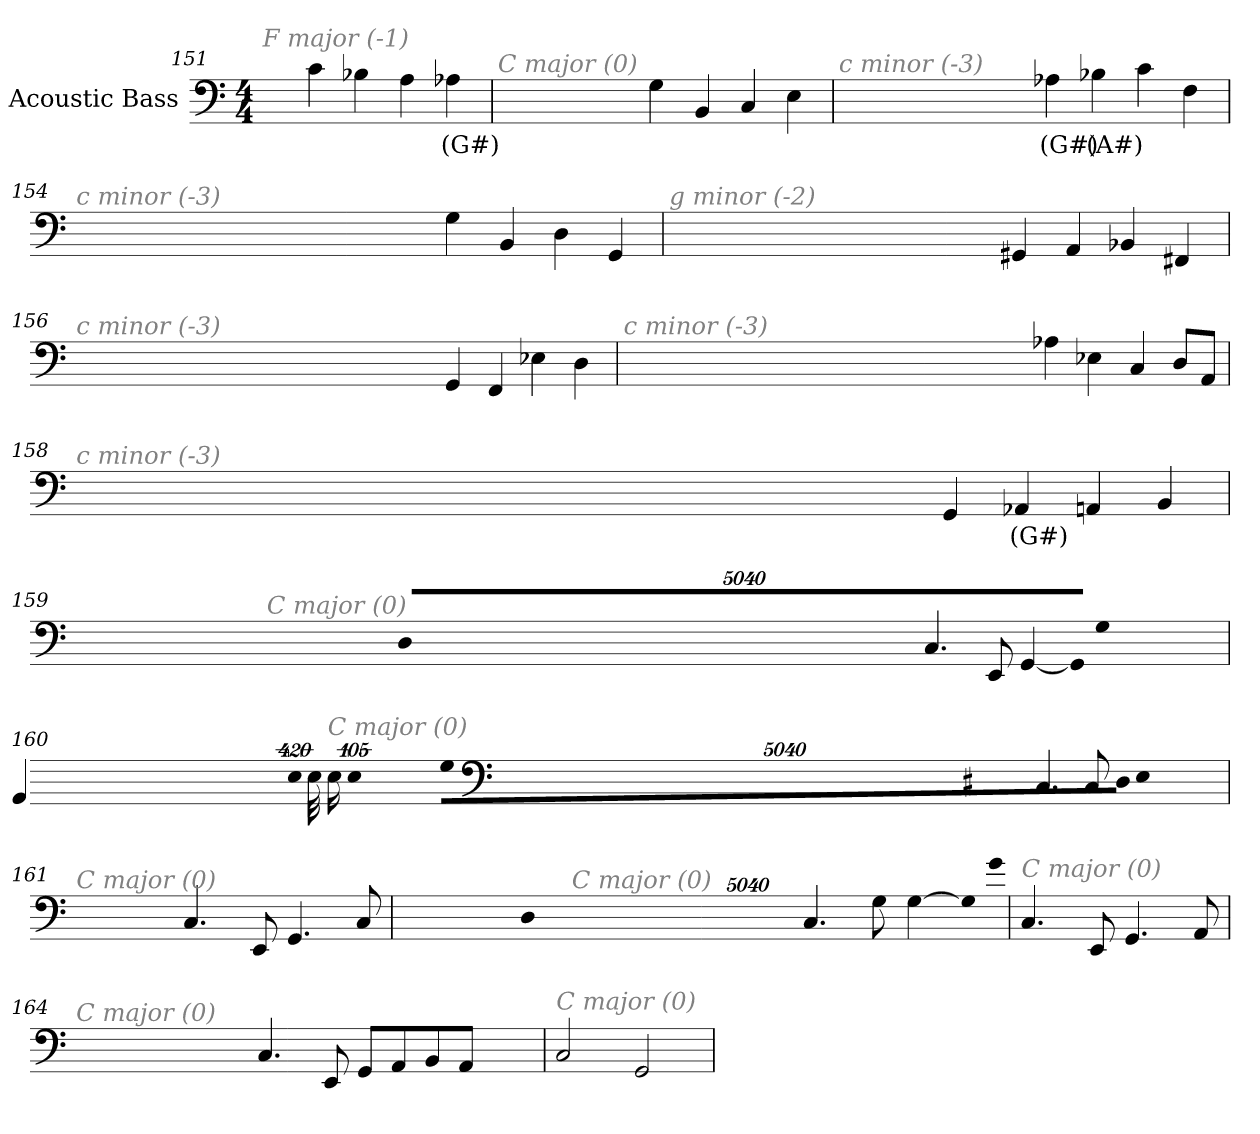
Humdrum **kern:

**kern	**text
*part1	*part1
*staff1	*staff1
*I"Acoustic Bass	*
*clefF4	*
*ITrd7c12	*
*k[]	*
*C:	*
*M4/4	*
=151	=151
!LO:TX:i:color=#808080:t=F major (-1)	!
4C	.
4BB-X	.
4AA	.
4AA-Xi	(G#)
=152	=152
!LO:TX:i:color=#808080:t=C major (0)	!
4GG	.
4BBB	.
4CC	.
4EE	.
=153	=153
!LO:TX:i:color=#808080:t=c minor (-3)	!
4AA-Xi	(G#)
4BB-Xi	(A#)
4C	.
4FF	.
=154	=154
!LO:TX:i:color=#808080:t=c minor (-3)	!
4GG	.
4BBB	.
4DD	.
4GGG	.
=155	=155
!LO:TX:i:color=#808080:t=g minor (-2)	!
4GGG#X	.
4AAA	.
4BBB-X	.
4FFF#X	.
=156	=156
!LO:TX:i:color=#808080:t=c minor (-3)	!
4GGG	.
4FFF	.
4EE-X	.
4DD	.
=157	=157
!LO:TX:i:color=#808080:t=c minor (-3)	!
4AA-X	.
4EE-X	.
4CC	.
8DDL	.
8AAAJ	.
=158	=158
!LO:TX:i:color=#808080:t=c minor (-3)	!
4GGG	.
4AAA-Xi	(G#)
4AAA	.
4BBB	.
=159	=159
!LO:TX:i:color=#808080:t=C major (0)	!
4.CC	.
8EEE	.
[4GGG	.
!LO:N:vis=8	!
40320%3347GGGL]	.
!LO:N:vis=8	!
40320%3347GG	.
!LO:N:vis=8	!
40320%3347DDJ	.
=160	=160
!LO:TX:i:color=#808080:t=C major (0)	!
4.CC	.
8CC	.
!LO:N:vis=8	!
40320%3347DD#XL	.
!LO:N:vis=8	!
40320%3347EE	.
!LO:N:vis=8	!
40320%3347GGJ	.
!LO:N:vis=1024	!
[13440%13EEL	.
16EEL_	.
32EEL_	.
!LO:N:vis=1024%31	!
13440%407EEL]	.
8AAAJ	.
=161	=161
!LO:TX:i:color=#808080:t=C major (0)	!
4.CC	.
8EEE	.
4.GGG	.
8CC	.
=162	=162
!LO:TX:i:color=#808080:t=C major (0)	!
4.CC	.
8GG	.
[4GG	.
!LO:N:vis=8	!
40320%3347GGL]	.
!LO:N:vis=8	!
40320%3347G	.
!LO:N:vis=8	!
40320%3347DDJ	.
=163	=163
!LO:TX:i:color=#808080:t=C major (0)	!
4.CC	.
8EEE	.
4.GGG	.
8AAA	.
=164	=164
!LO:TX:i:color=#808080:t=C major (0)	!
4.CC	.
8EEE	.
8GGGL	.
8AAA	.
8BBB	.
8AAAJ	.
=165	=165
!LO:TX:i:color=#808080:t=C major (0)	!
2CC	.
2GGG	.
=	=
*-	*-
